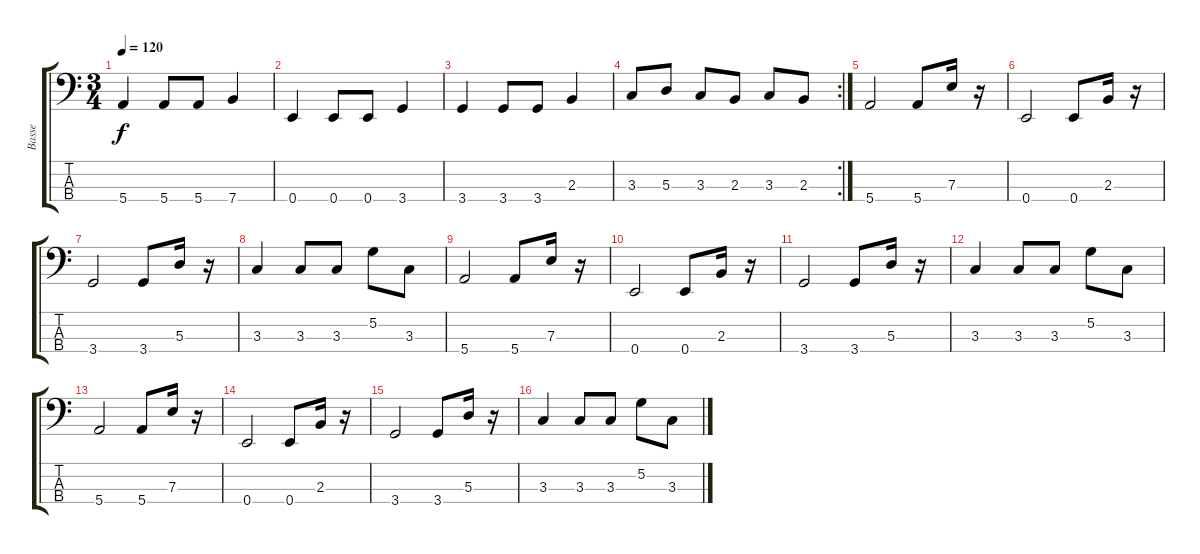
\track ("Basse" "Basse") {instrument electricbasspick}
\staff {score tabs}
\tuning (G2 D2 A1 E1) {hide}
\ts (3 4)
\tempo 120
\clef f4
\ks c
5.4.4{dy f} 5.4.8 5.4.8 7.4.4 |
0.4.4 0.4.8 0.4.8 3.4.4 |
3.4.4 3.4.8 3.4.8 2.3.4 |
\rc 2
3.3.8 5.3.8 3.3.8 2.3.8 3.3.8 2.3.8 |
5.4.2 5.4.8 7.3.16 r.16 |
0.4.2 0.4.8 2.3.16 r.16 |
3.4.2 3.4.8 5.3.16 r.16 |
3.3.4 3.3.8 3.3.8 5.2.8 3.3.8 |
5.4.2 5.4.8 7.3.16 r.16 |
0.4.2 0.4.8 2.3.16 r.16 |
3.4.2 3.4.8 5.3.16 r.16 |
3.3.4 3.3.8 3.3.8 5.2.8 3.3.8 |
5.4.2 5.4.8 7.3.16 r.16 |
0.4.2 0.4.8 2.3.16 r.16 |
3.4.2 3.4.8 5.3.16 r.16 |
3.3.4 3.3.8 3.3.8 5.2.8 3.3.8
